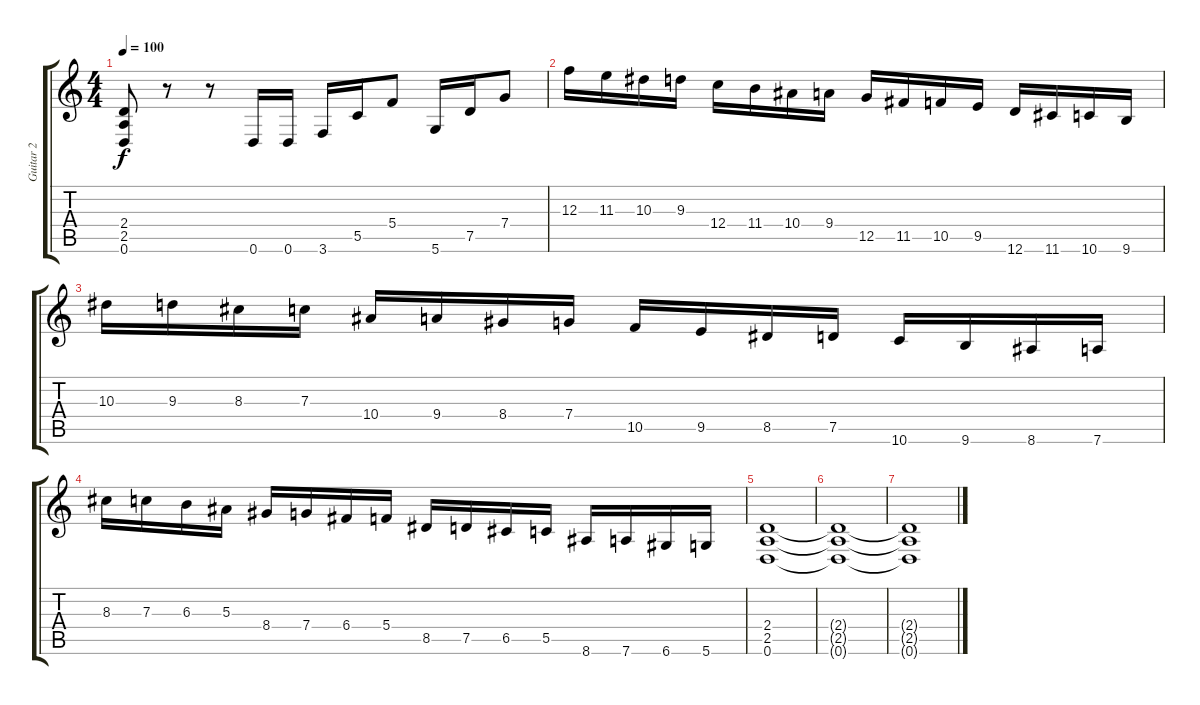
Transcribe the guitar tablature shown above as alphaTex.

\track ("Guitar 2" "Guitar 2") {instrument distortionguitar}
\staff {score tabs}
\tuning (D4 A3 F3 C3 G2 D2) {hide}
\ts (4 4)
\tempo 100
\clef g2
\ks c
(2.4 2.5 0.6).8{dy f} r.8 r.8 0.6.16 0.6.16 3.6.16 5.5.16 5.4.8 5.6.16 7.5.16 7.4.8 |
12.3.16 11.3.16 10.3.16 9.3.16 12.4.16 11.4.16 10.4.16 9.4.16 12.5.16 11.5.16 10.5.16 9.5.16 12.6.16 11.6.16 10.6.16 9.6.16 |
10.3.16 9.3.16 8.3.16 7.3.16 10.4.16 9.4.16 8.4.16 7.4.16 10.5.16 9.5.16 8.5.16 7.5.16 10.6.16 9.6.16 8.6.16 7.6.16 |
8.3.16 7.3.16 6.3.16 5.3.16 8.4.16 7.4.16 6.4.16 5.4.16 8.5.16 7.5.16 6.5.16 5.5.16 8.6.16 7.6.16 6.6.16 5.6.16 |
(2.4 2.5 0.6).1 |
(2.4{t} 2.5{t} 0.6{t}).1 |
(2.4{t} 2.5{t} 0.6{t}).1
